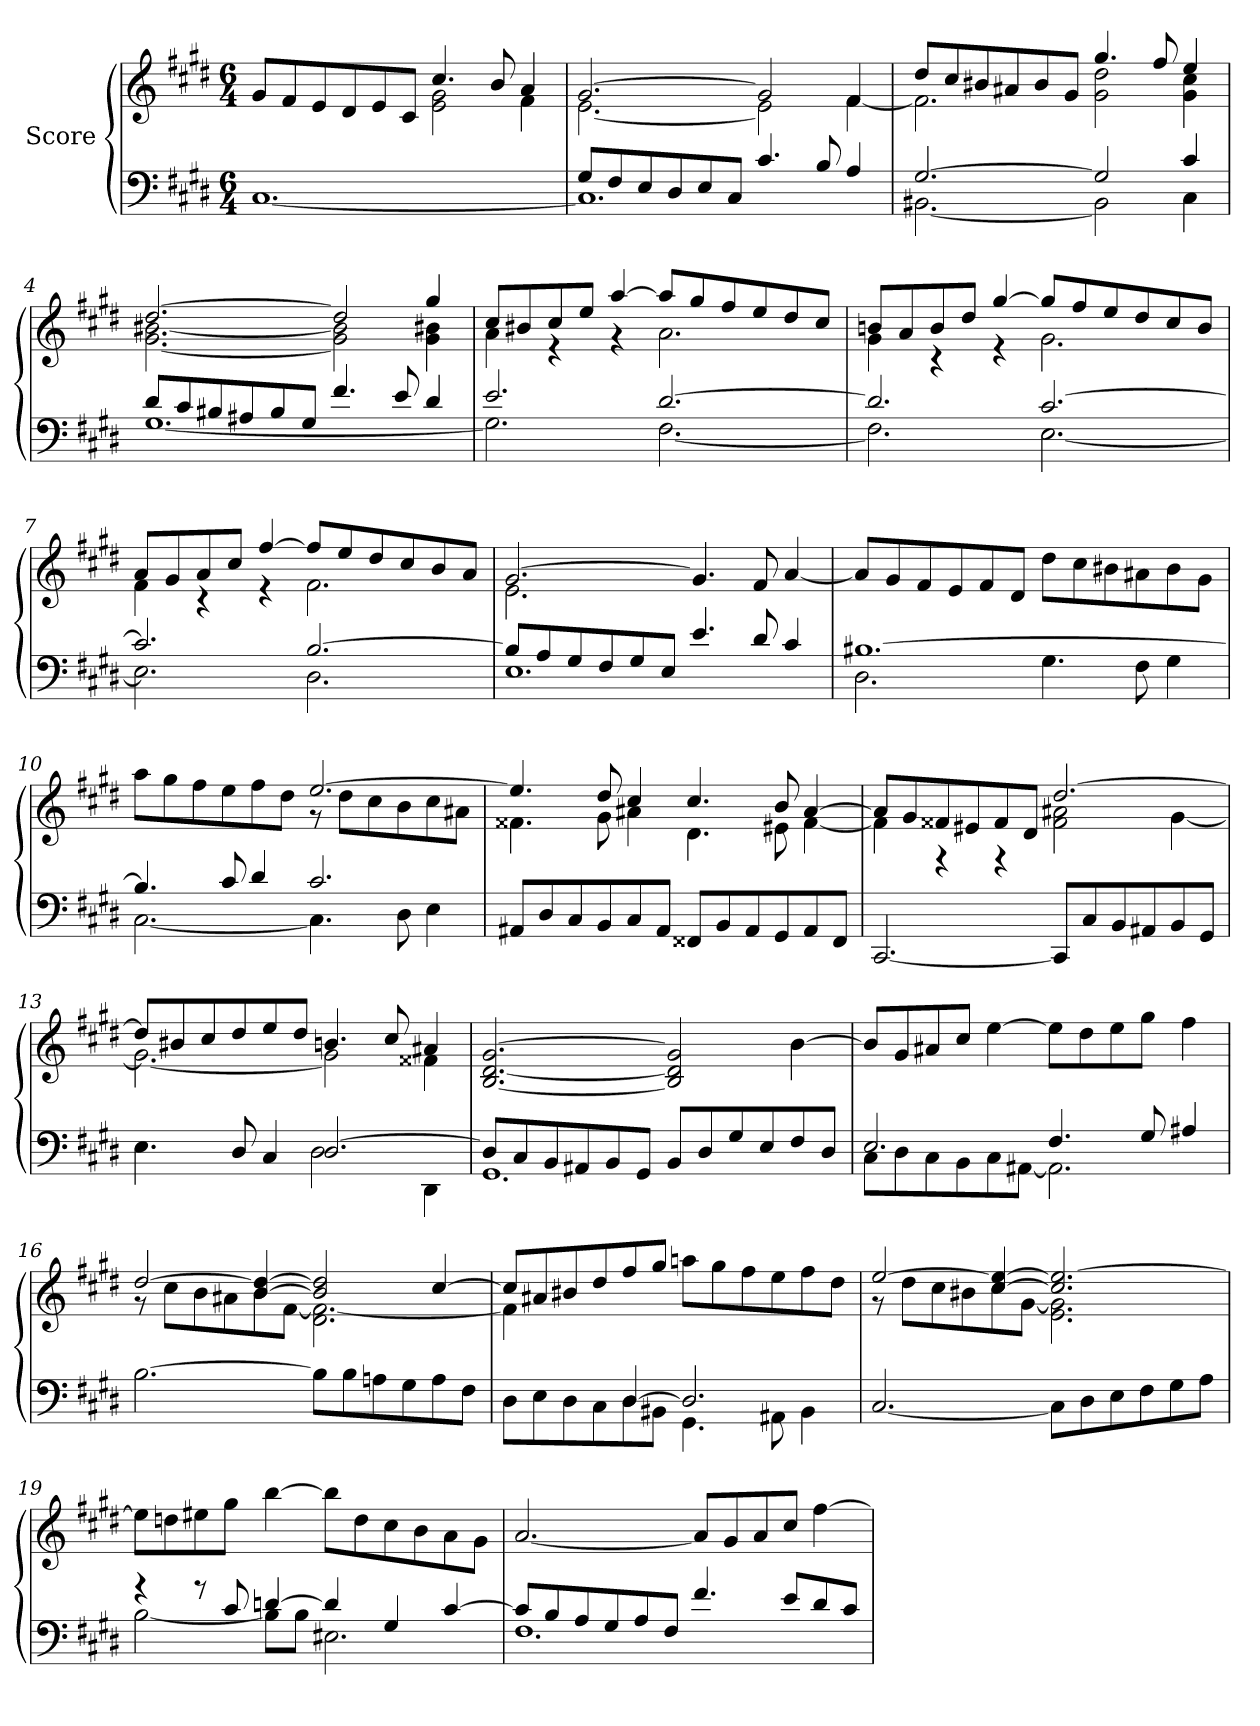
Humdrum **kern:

**kern	**kern
*part1	*part1
*staff2	*staff1
*I"Score	*
*clefF4	*clefG2
*k[f#c#g#d#]	*k[f#c#g#d#]
*M6/4	*M6/4
=1	=1
*^	*^
1.ryy	[1.C#	8g#/L	2.ryy
.	.	8f#/	.
.	.	8e/	.
.	.	8d#/	.
.	.	8e/	.
.	.	8c#/J	.
.	.	4.cc#/	2e\ 2g#\
.	.	8b/	.
.	.	4a/	4f#\
=2	=2	=2	=2
8G#/L	1.C#]	[2.g#/	[2.e\
8F#/	.	.	.
8E/	.	.	.
8D#/	.	.	.
8E/	.	.	.
8C#/J	.	.	.
4.c#/	.	2g#/]	2e\]
8B/	.	.	.
4A/	.	4f#/	[4f#\
=3	=3	=3	=3
[2.G#/	[2.BB#X\	8dd#/L	2.f#\]
.	.	8cc#/	.
.	.	8b#X/	.
.	.	8a#X/	.
.	.	8b#/	.
.	.	8g#/J	.
2G#/]	2BB#\]	4.gg#:/	2g#\ 2dd#\
.	.	8ff#/	.
4c#/	4C#\	4ee/	4g#\ 4cc#\
!!LO:LB:g=z	!!
=4	=4	=4	=4
8d#/L	[1.G#	[2.dd#/	[2.g#\ [2.b#X\
8c#/	.	.	.
8B#X/	.	.	.
8A#X/	.	.	.
8B#/	.	.	.
8G#/J	.	.	.
4.f#/	.	2dd#/]	2g#\] 2b#\]
8e/	.	.	.
4d#/	.	4gg#/	4g#\ 4b#X\
=5	=5	=5	=5
2.e/	2.G#\]	8cc#/L	4a\
.	.	8b#X/	.
.	.	8cc#/	4r
.	.	8ee/J	.
.	.	[4aa/	4r
[2.d#/	[2.F#\	8aa/L]	2.a\
.	.	8gg#/	.
.	.	8ff#/	.
.	.	8ee/	.
.	.	8dd#/	.
.	.	8cc#/J	.
=6	=6	=6	=6
2.d#/]	2.F#\]	8bn/L	4g#\
.	.	8a/	.
.	.	8b/	4r
.	.	8dd#/J	.
.	.	[4gg#/	4r
[2.c#/	[2.E\	8gg#/L]	2.g#\
.	.	8ff#/	.
.	.	8ee/	.
.	.	8dd#/	.
.	.	8cc#/	.
.	.	8b/J	.
!!LO:LB:g=z	!!
=7	=7	=7	=7
2.c#/]	2.E\]	8a/L	4f#\
.	.	8g#/	.
.	.	8a/	4r
.	.	8cc#/J	.
.	.	[4ff#/	4r
[2.B/	2.D#\	8ff#/L]	2.f#\
.	.	8ee/	.
.	.	8dd#/	.
.	.	8cc#/	.
.	.	8b/	.
.	.	8a/J	.
=8	=8	=8	=8
8B/L]	1.E	[2.g#/	2.e\
8A/	.	.	.
8G#/	.	.	.
8F#/	.	.	.
8G#/	.	.	.
8E/J	.	.	.
4.e/	.	4.g#/]	2.ryy
8d#/	.	8f#/	.
4c#/	.	[4a/	.
*	*	*v	*v
=9	=9	=9
[1.B#X	2.D#\	8a/L]
.	.	8g#/
.	.	8f#/
.	.	8e/
.	.	8f#/
.	.	8d#/J
.	4.G#\	8dd#\L
.	.	8cc#\
.	.	8b#X\
.	8F#\	8a#X\
.	4G#\	8b#\
.	.	8g#\J
!!LO:LB:g=z
=10	=10	=10
*	*	*^
4.B#/]	[2.C#\	8aa\L	2.ryy
.	.	8gg#\	.
.	.	8ff#\	.
8c#/	.	8ee\	.
4d#/	.	8ff#\	.
.	.	8dd#\J	.
2.c#/	4.C#\]	[2.ee/	8r
.	.	.	8dd#\L
.	.	.	8cc#\
.	8D#\	.	8b\
.	4E\	.	8cc#\
.	.	.	8a#X\J
*v	*v	*	*
=11	=11	=11
8AA#X/L	4.ee/]	4.f##X\
8D#/	.	.
8C#/	.	.
8BB/	8dd#/	8g#\
8C#/	4cc#/	4a#X\
8AA#/J	.	.
8FF##X/L	4.cc#/	4.d#\
8BB/	.	.
8AA#/	.	.
8GG#/	8b/	8e#X\
8AA#/	[4a#/	[4f##i\
8FF##/J	.	.
!!LO:PB:g=z	!!
=12	=12	=12
[2.CC#/	8a#/L]	4f##\]
.	8g#/	.
.	8f##X/	4r
.	8e#X/	.
.	8f##/	4r
.	8d#/J	.
8CC#/L]	[2.dd#/	2f##i\ 2a#X\
8C#/	.	.
8BB/	.	.
8AA#X/	.	.
8BB/	.	[4g#\
8GG#/J	.	.
=13	=13	=13
*^	*	*
4.E\	2.ryy	8dd#/L]	2.g#\_
.	.	8b#X/	.
.	.	8cc#/	.
8D#/	.	8dd#/	.
4C#/	.	8ee/	.
.	.	8dd#/J	.
[2.D#/	2D#\	4.bn/	2g#\]
.	.	8cc#/	.
.	4DD#\	4a#X/	4f##X\
*	*	*v	*v
!!LO:LB:g=z
=14	=14	=14
8D#/L]	1.GG#	[2.B/ [2.d#/ [2.g#/
8C#/	.	.
8BB/	.	.
8AA#X/	.	.
8BB/	.	.
8GG#/J	.	.
8BB/L	.	2B/] 2d#/] 2g#/]
8D#/	.	.
8G#/	.	.
8E/	.	.
8F#/	.	[4b\
8D#/J	.	.
=15	=15	=15
2.E/	8C#\L	8b/L]
.	8D#\	8g#/
.	8C#\	8a#X/
.	8BB\	8cc#/J
.	8C#\	[4ee\
.	[8AA#X\J	.
4.F#/	2.AA#\]	8ee\L]
.	.	8dd#\
.	.	8ee\
8G#/	.	8gg#\J
4A#X/	.	4ff#\
*v	*v	*
=16	=16
*	*^
[2.B\	[2dd#/	8r
.	.	8cc#\L
.	.	8b\
.	.	8a#X\
.	[4b/ 4dd#/_	8b\
.	.	[8f#\J
8B\L]	2b/] 2dd#/]	2.d#\ 2.f#\_
8B\	.	.
8An\	.	.
8G#\	.	.
8A\	[4cc#/	.
8F#\J	.	.
!!LO:LB:g=z	!!
=17	=17	=17
*^	*	*
2ryy	8D#\L	8cc#/L]	4f#\]
.	8E\	8a#X/	.
.	8D#\	8b#X/	1ryy
.	8C#\	8dd#/	.
[4D#/	8D#\	8ff#/	.
.	8BB#X\J	8gg#/J	.
2.D#/]	4.GG#\	8aan\L	.
.	.	8gg#\	.
.	.	8ff#\	.
.	8AA#X\	8ee\	.
.	4BB#\	8ff#\	4ryy
.	.	8dd#\J	.
*v	*v	*	*
=18	=18	=18
[2.C#/	[2ee/	8r
.	.	8dd#\L
.	.	8cc#\
.	.	8b#X\
.	[4cc#/ 4ee/_	8cc#\
.	.	[8g#\J
8C#\L]	2.cc#/] 2.ee/_	2.e\ 2.g#\]
8D#\	.	.
8E\	.	.
8F#\	.	.
8G#\	.	.
8A\J	.	.
*	*v	*v
!!LO:LB:g=z
=19	=19
*^	*
4r	[2B\	8ee\L]
.	.	8ddn\
8r	.	8ee#X\
8c#/	.	8gg#\J
[4dn/	8B\L]	[4bb\
.	8B\J	.
4d/]	2.E#X\	8bb\L]
.	.	8dd\
4G#/	.	8cc#\
.	.	8b\
[4c#/	.	8a\
.	.	8g#\J
=20	=20	=20
8c#/L]	1.F#	[2.a/
8B/	.	.
8A/	.	.
8G#/	.	.
8A/	.	.
8F#/J	.	.
4.f#/	.	8a/L]
.	.	8g#/
.	.	8a/
8e/L	.	8cc#/J
8d#/	.	[4ff#\
8c#/J	.	.
*v	*v	*
=	=
*-	*-
